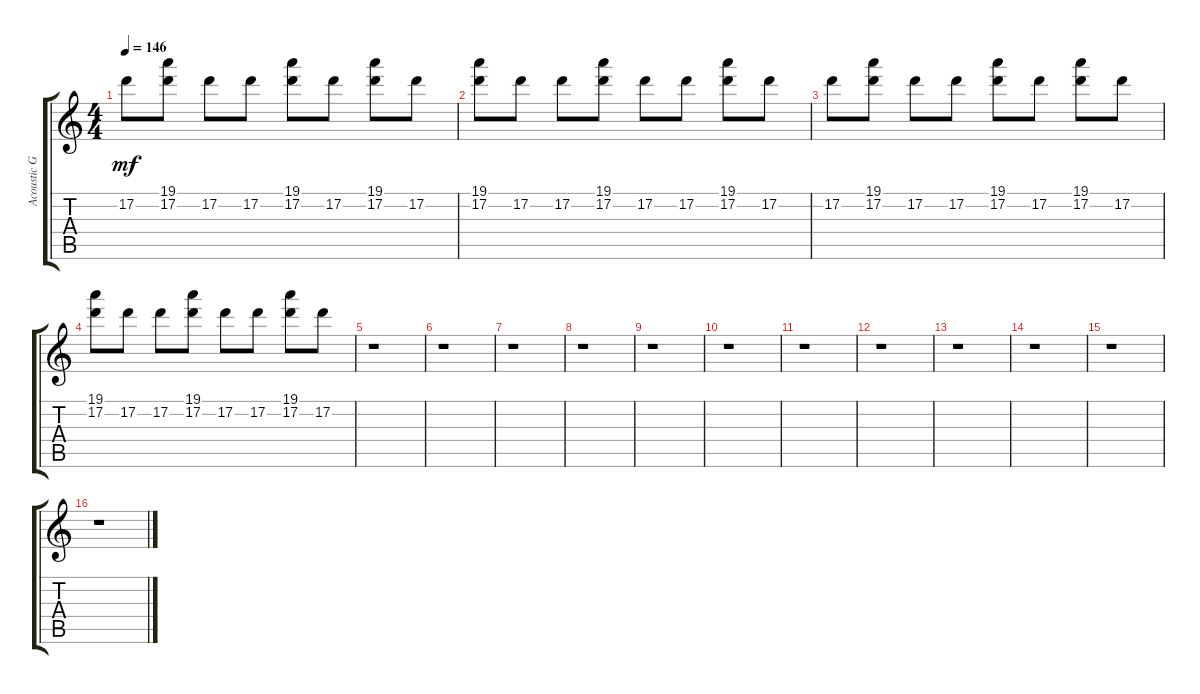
\track ("Acoustic Guitar" "Acoustic G") {instrument acousticguitarnylon}
\staff {score tabs}
\tuning (D4 A3 G3 D3 A2 D2) {hide}
\ts (4 4)
\tempo 146
\clef g2
\ks c
17.2.8{dy mf} (19.1 17.2).8 17.2.8 17.2.8 (19.1 17.2).8 17.2.8 (19.1 17.2).8 17.2.8 |
(19.1 17.2).8 17.2.8 17.2.8 (19.1 17.2).8 17.2.8 17.2.8 (19.1 17.2).8 17.2.8 |
17.2.8 (19.1 17.2).8 17.2.8 17.2.8 (19.1 17.2).8 17.2.8 (19.1 17.2).8 17.2.8 |
(19.1 17.2).8 17.2.8 17.2.8 (19.1 17.2).8 17.2.8 17.2.8 (19.1 17.2).8 17.2.8 |
r.1 |
r.1 |
r.1 |
r.1 |
r.1 |
r.1 |
r.1 |
r.1 |
r.1 |
r.1 |
r.1 |
r.1
